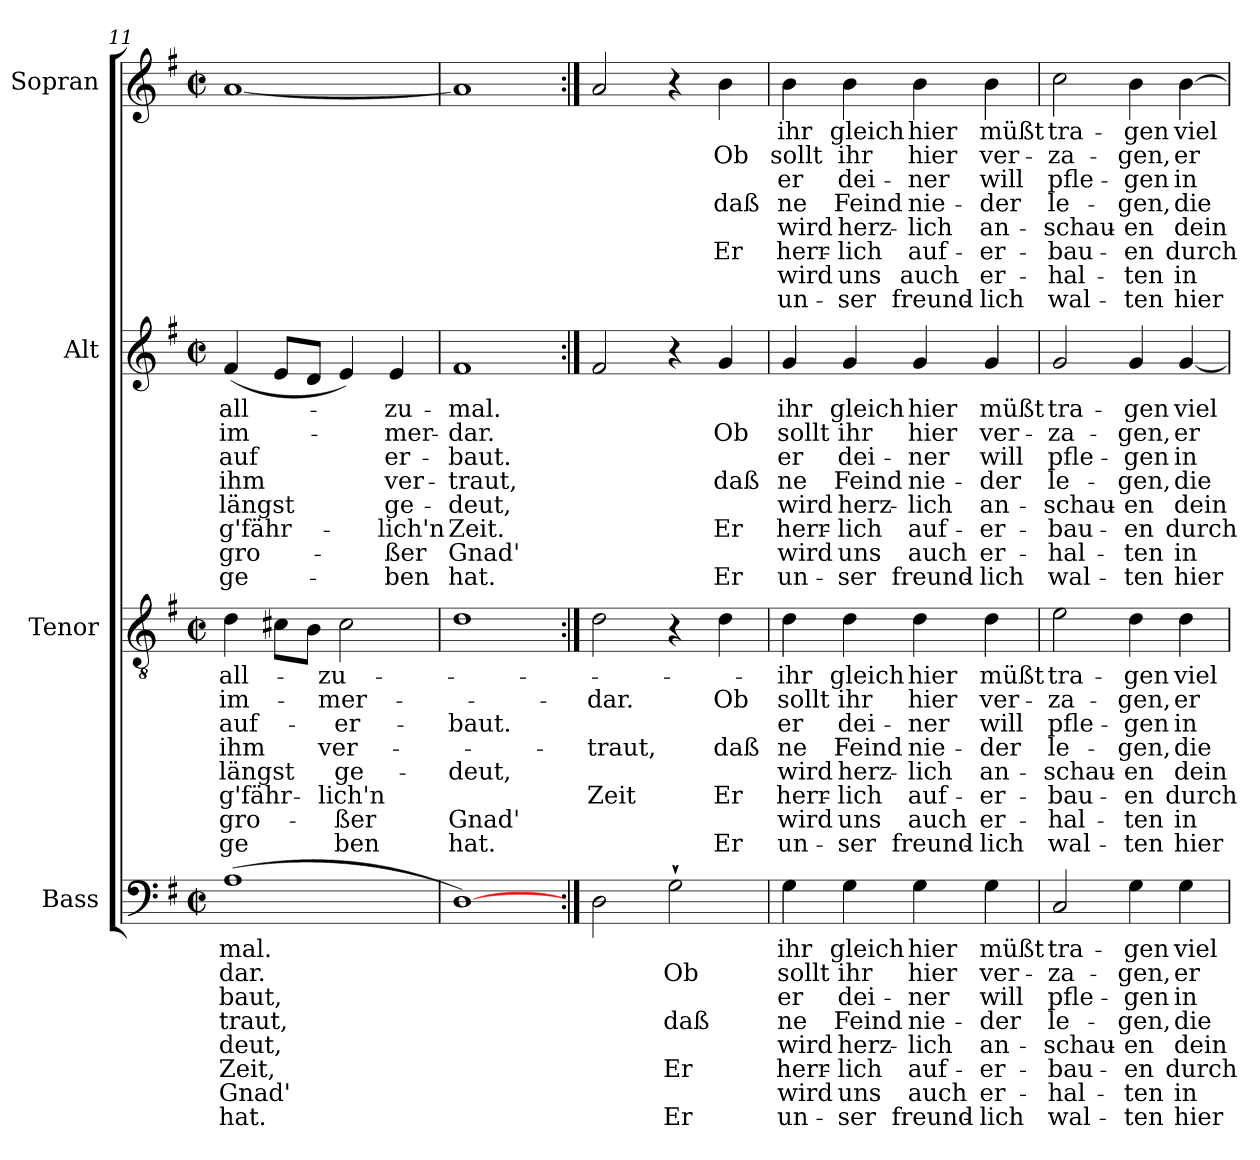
**kern	**text	**text	**text	**text	**text	**text	**text	**text	**kern	**text	**text	**text	**text	**text	**text	**text	**text	**kern	**text	**text	**text	**text	**text	**text	**text	**text	**kern	**text	**text	**text	**text	**text	**text	**text	**text
*part4	*part4	*part4	*part4	*part4	*part4	*part4	*part4	*part4	*part3	*part3	*part3	*part3	*part3	*part3	*part3	*part3	*part3	*part2	*part2	*part2	*part2	*part2	*part2	*part2	*part2	*part2	*part1	*part1	*part1	*part1	*part1	*part1	*part1	*part1	*part1
*staff4	*staff4	*staff4	*staff4	*staff4	*staff4	*staff4	*staff4	*staff4	*staff3	*staff3	*staff3	*staff3	*staff3	*staff3	*staff3	*staff3	*staff3	*staff2	*staff2	*staff2	*staff2	*staff2	*staff2	*staff2	*staff2	*staff2	*staff1	*staff1	*staff1	*staff1	*staff1	*staff1	*staff1	*staff1	*staff1
*I"Bass	*	*	*	*	*	*	*	*	*I"Tenor	*	*	*	*	*	*	*	*	*I"Alt	*	*	*	*	*	*	*	*	*I"Sopran	*	*	*	*	*	*	*	*
!!LO:PB:g=z
*clefF4	*	*	*	*	*	*	*	*	*clefGv2	*	*	*	*	*	*	*	*	*clefG2	*	*	*	*	*	*	*	*	*clefG2	*	*	*	*	*	*	*	*
*k[f#]	*	*	*	*	*	*	*	*	*k[f#]	*	*	*	*	*	*	*	*	*k[f#]	*	*	*	*	*	*	*	*	*k[f#]	*	*	*	*	*	*	*	*
*G:	*	*	*	*	*	*	*	*	*G:	*	*	*	*	*	*	*	*	*G:	*	*	*	*	*	*	*	*	*G:	*	*	*	*	*	*	*	*
*M2/2	*	*	*	*	*	*	*	*	*M2/2	*	*	*	*	*	*	*	*	*M2/2	*	*	*	*	*	*	*	*	*M2/2	*	*	*	*	*	*	*	*
*met(c|)	*	*	*	*	*	*	*	*	*met(c|)	*	*	*	*	*	*	*	*	*met(c|)	*	*	*	*	*	*	*	*	*met(c|)	*	*	*	*	*	*	*	*
=11	=11	=11	=11	=11	=11	=11	=11	=11	=11	=11	=11	=11	=11	=11	=11	=11	=11	=11	=11	=11	=11	=11	=11	=11	=11	=11	=11	=11	=11	=11	=11	=11	=11	=11	=11
!	!LO:LY:b	!LO:LY:b	!LO:LY:b	!LO:LY:b	!LO:LY:b	!LO:LY:b	!LO:LY:b	!LO:LY:b	!	!LO:LY:b	!LO:LY:b	!LO:LY:b	!LO:LY:b	!LO:LY:b	!LO:LY:b	!LO:LY:b	!LO:LY:b	!	!LO:LY:b	!LO:LY:b	!LO:LY:b	!LO:LY:b	!LO:LY:b	!LO:LY:b	!LO:LY:b	!LO:LY:b	!	!	!	!	!	!	!	!	!
(>1A	-mal.	dar.	-baut,	-traut,	-deut,	Zeit,	Gnad'	hat.	4d\	all-	im-	auf-	ihm	-längst	g'fähr-	gro-	-ge	(<4f#/	all-	im-	auf	ihm	-längst	g'fähr-	gro-	-ge-	[1a	.	.	.	.	.	.	.	.
.	.	.	.	.	.	.	.	.	8c#X\L	.	.	.	.	.	.	.	.	8e/L	.	.	.	.	.	.	.	.	.	.	.	.	.	.	.	.	.
.	.	.	.	.	.	.	.	.	8B\J	.	.	.	.	.	.	.	.	8d/J	.	.	.	.	.	.	.	.	.	.	.	.	.	.	.	.	.
!	!	!	!	!	!	!	!	!	!	!LO:LY:b	!LO:LY:b	!LO:LY:b	!LO:LY:b	!LO:LY:b	!LO:LY:b	!LO:LY:b	!LO:LY:b	!	!	!	!	!	!	!	!	!	!	!	!	!	!	!	!	!	!
.	.	.	.	.	.	.	.	.	2c#\	-zu-	-mer-	-er-	ver-	ge-	-lich'n	-ßer	ben	4e/)	.	.	.	.	.	.	.	.	.	.	.	.	.	.	.	.	.
!	!	!	!	!	!	!	!	!	!	!	!	!	!	!	!	!	!	!	!LO:LY:b	!LO:LY:b	!LO:LY:b	!LO:LY:b	!LO:LY:b	!LO:LY:b	!LO:LY:b	!LO:LY:b	!	!	!	!	!	!	!	!	!
.	.	.	.	.	.	.	.	.	.	.	.	.	.	.	.	.	.	4e/	-zu-	-mer-	er-	ver-	ge-	-lich'n	-ßer	-ben	.	.	.	.	.	.	.	.	.
=12	=12	=12	=12	=12	=12	=12	=12	=12	=12	=12	=12	=12	=12	=12	=12	=12	=12	=12	=12	=12	=12	=12	=12	=12	=12	=12	=12	=12	=12	=12	=12	=12	=12	=12	=12
!	!	!	!	!	!	!	!	!	!	!	!	!LO:LY:b	!	!LO:LY:b	!	!LO:LY:b	!LO:LY:b	!	!LO:LY:b	!LO:LY:b	!LO:LY:b	!LO:LY:b	!LO:LY:b	!LO:LY:b	!LO:LY:b	!LO:LY:b	!	!	!	!	!	!	!	!	!
[1D)	.	.	.	.	.	.	.	.	1d	.	.	-baut.	.	-deut,	.	Gnad'	hat.	1f#	-mal.	-dar.	-baut.	-traut,	-deut,	Zeit.	Gnad'	hat.	1a]	.	.	.	.	.	.	.	.
=13:|!	=13:|!	=13:|!	=13:|!	=13:|!	=13:|!	=13:|!	=13:|!	=13:|!	=13:|!	=13:|!	=13:|!	=13:|!	=13:|!	=13:|!	=13:|!	=13:|!	=13:|!	=13:|!	=13:|!	=13:|!	=13:|!	=13:|!	=13:|!	=13:|!	=13:|!	=13:|!	=13:|!	=13:|!	=13:|!	=13:|!	=13:|!	=13:|!	=13:|!	=13:|!	=13:|!
!	!	!	!	!	!	!	!	!	!	!	!LO:LY:b	!	!LO:LY:b	!	!LO:LY:b	!	!	!	!	!	!	!	!	!	!	!	!	!	!	!	!	!	!	!	!
2D\	.	.	.	.	.	.	.	.	2d\	.	-dar.	.	-traut,	.	Zeit	.	.	2f#/	.	.	.	.	.	.	.	.	2a/	.	.	.	.	.	.	.	.
!	!	!LO:LY:b	!	!LO:LY:b	!	!LO:LY:b	!	!LO:LY:b	!	!	!	!	!	!	!	!	!	!	!	!	!	!	!	!	!	!	!	!	!	!	!	!	!	!	!
2G`>\	.	Ob	.	daß	.	Er	.	Er	4r	.	.	.	.	.	.	.	.	4r	.	.	.	.	.	.	.	.	4r	.	.	.	.	.	.	.	.
!	!	!	!	!	!	!	!	!	!	!	!LO:LY:b	!	!LO:LY:b	!	!LO:LY:b	!	!LO:LY:b	!	!	!LO:LY:b	!	!LO:LY:b	!	!LO:LY:b	!	!LO:LY:b	!	!	!LO:LY:b	!	!LO:LY:b	!	!LO:LY:b	!	!
.	.	.	.	.	.	.	.	.	4d\	.	Ob	.	daß	.	Er	.	Er	4g/	.	Ob	.	daß	.	Er	.	Er	4b\	.	Ob	.	daß	.	Er	.	.
=14	=14	=14	=14	=14	=14	=14	=14	=14	=14	=14	=14	=14	=14	=14	=14	=14	=14	=14	=14	=14	=14	=14	=14	=14	=14	=14	=14	=14	=14	=14	=14	=14	=14	=14	=14
!	!LO:LY:b	!LO:LY:b	!LO:LY:b	!LO:LY:b	!LO:LY:b	!LO:LY:b	!LO:LY:b	!LO:LY:b	!	!LO:LY:b	!LO:LY:b	!LO:LY:b	!LO:LY:b	!LO:LY:b	!LO:LY:b	!LO:LY:b	!LO:LY:b	!	!LO:LY:b	!LO:LY:b	!LO:LY:b	!LO:LY:b	!LO:LY:b	!LO:LY:b	!LO:LY:b	!LO:LY:b	!	!LO:LY:b	!LO:LY:b	!LO:LY:b	!LO:LY:b	!LO:LY:b	!LO:LY:b	!LO:LY:b	!LO:LY:b
4G\	ihr	sollt	er	ne	wird	herr-	wird	un-	4d\	ihr	sollt	er	ne	wird	herr-	wird	un-	4g/	ihr	sollt	er	ne	wird	herr-	wird	un-	4b\	ihr	sollt	er	ne	wird	herr-	wird	un-
!	!LO:LY:b	!LO:LY:b	!LO:LY:b	!LO:LY:b	!LO:LY:b	!LO:LY:b	!LO:LY:b	!LO:LY:b	!	!LO:LY:b	!LO:LY:b	!LO:LY:b	!LO:LY:b	!LO:LY:b	!LO:LY:b	!LO:LY:b	!LO:LY:b	!	!LO:LY:b	!LO:LY:b	!LO:LY:b	!LO:LY:b	!LO:LY:b	!LO:LY:b	!LO:LY:b	!LO:LY:b	!	!LO:LY:b	!LO:LY:b	!LO:LY:b	!LO:LY:b	!LO:LY:b	!LO:LY:b	!LO:LY:b	!LO:LY:b
4G\	gleich	ihr	dei-	Feind	herz-	-lich	uns	-ser	4d\	gleich	ihr	dei-	Feind	herz-	-lich	uns	-ser	4g/	gleich	ihr	dei-	Feind	herz-	-lich	uns	-ser	4b\	gleich	ihr	dei-	Feind	herz-	-lich	uns	-ser
!	!LO:LY:b	!LO:LY:b	!LO:LY:b	!LO:LY:b	!LO:LY:b	!LO:LY:b	!LO:LY:b	!LO:LY:b	!	!LO:LY:b	!LO:LY:b	!LO:LY:b	!LO:LY:b	!LO:LY:b	!LO:LY:b	!LO:LY:b	!LO:LY:b	!	!LO:LY:b	!LO:LY:b	!LO:LY:b	!LO:LY:b	!LO:LY:b	!LO:LY:b	!LO:LY:b	!LO:LY:b	!	!LO:LY:b	!LO:LY:b	!LO:LY:b	!LO:LY:b	!LO:LY:b	!LO:LY:b	!LO:LY:b	!LO:LY:b
4G\	hier	hier	-ner	nie-	-lich	auf-	auch	freund-	4d\	hier	hier	-ner	nie-	-lich	auf-	auch	freund-	4g/	hier	hier	-ner	nie-	-lich	auf-	auch	freund-	4b\	hier	hier	-ner	nie-	-lich	auf-	auch	freund-
!	!LO:LY:b	!LO:LY:b	!LO:LY:b	!LO:LY:b	!LO:LY:b	!LO:LY:b	!LO:LY:b	!LO:LY:b	!	!LO:LY:b	!LO:LY:b	!LO:LY:b	!LO:LY:b	!LO:LY:b	!LO:LY:b	!LO:LY:b	!LO:LY:b	!	!LO:LY:b	!LO:LY:b	!LO:LY:b	!LO:LY:b	!LO:LY:b	!LO:LY:b	!LO:LY:b	!LO:LY:b	!	!LO:LY:b	!LO:LY:b	!LO:LY:b	!LO:LY:b	!LO:LY:b	!LO:LY:b	!LO:LY:b	!LO:LY:b
4G\	müßt	ver-	will	-der	an-	-er-	er-	-lich	4d\	müßt	ver-	will	-der	an-	-er-	er-	-lich	4g/	müßt	ver-	will	-der	an-	-er-	er-	-lich	4b\	müßt	ver-	will	-der	an-	-er-	er-	-lich
=15	=15	=15	=15	=15	=15	=15	=15	=15	=15	=15	=15	=15	=15	=15	=15	=15	=15	=15	=15	=15	=15	=15	=15	=15	=15	=15	=15	=15	=15	=15	=15	=15	=15	=15	=15
!	!LO:LY:b	!LO:LY:b	!LO:LY:b	!LO:LY:b	!LO:LY:b	!LO:LY:b	!LO:LY:b	!LO:LY:b	!	!LO:LY:b	!LO:LY:b	!LO:LY:b	!LO:LY:b	!LO:LY:b	!LO:LY:b	!LO:LY:b	!LO:LY:b	!	!LO:LY:b	!LO:LY:b	!LO:LY:b	!LO:LY:b	!LO:LY:b	!LO:LY:b	!LO:LY:b	!LO:LY:b	!	!LO:LY:b	!LO:LY:b	!LO:LY:b	!LO:LY:b	!LO:LY:b	!LO:LY:b	!LO:LY:b	!LO:LY:b
2C/	tra-	-za-	pfle-	le-	-schau-	-bau-	-hal-	wal-	2e\	tra-	-za-	pfle-	le-	-schau-	-bau-	-hal-	wal-	2g/	tra-	-za-	pfle-	le-	-schau-	-bau-	-hal-	wal-	2cc\	tra-	-za-	pfle-	le-	-schau-	-bau-	-hal-	wal-
!	!LO:LY:b	!LO:LY:b	!LO:LY:b	!LO:LY:b	!LO:LY:b	!LO:LY:b	!LO:LY:b	!LO:LY:b	!	!LO:LY:b	!LO:LY:b	!LO:LY:b	!LO:LY:b	!LO:LY:b	!LO:LY:b	!LO:LY:b	!LO:LY:b	!	!LO:LY:b	!LO:LY:b	!LO:LY:b	!LO:LY:b	!LO:LY:b	!LO:LY:b	!LO:LY:b	!LO:LY:b	!	!LO:LY:b	!LO:LY:b	!LO:LY:b	!LO:LY:b	!LO:LY:b	!LO:LY:b	!LO:LY:b	!LO:LY:b
4G\	-gen	-gen,	-gen	-gen,	-en	-en	-ten	-ten	4d\	-gen	-gen,	-gen	-gen,	-en	-en	-ten	-ten	4g/	-gen	-gen,	-gen	-gen,	-en	-en	-ten	-ten	4b\	-gen	-gen,	-gen	-gen,	-en	-en	-ten	-ten
!	!LO:LY:b	!LO:LY:b	!LO:LY:b	!LO:LY:b	!LO:LY:b	!LO:LY:b	!LO:LY:b	!LO:LY:b	!	!LO:LY:b	!LO:LY:b	!LO:LY:b	!LO:LY:b	!LO:LY:b	!LO:LY:b	!LO:LY:b	!LO:LY:b	!	!LO:LY:b	!LO:LY:b	!LO:LY:b	!LO:LY:b	!LO:LY:b	!LO:LY:b	!LO:LY:b	!LO:LY:b	!	!LO:LY:b	!LO:LY:b	!LO:LY:b	!LO:LY:b	!LO:LY:b	!LO:LY:b	!LO:LY:b	!LO:LY:b
4G\	viel	er	in	die	dein	durch	in	hier	4d\	viel	er	in	die	dein	durch	in	hier	[4g/	viel	er	in	die	dein	durch	in	hier	[4b\	viel	er	in	die	dein	durch	in	hier
=	=	=	=	=	=	=	=	=	=	=	=	=	=	=	=	=	=	=	=	=	=	=	=	=	=	=	=	=	=	=	=	=	=	=	=
*-	*-	*-	*-	*-	*-	*-	*-	*-	*-	*-	*-	*-	*-	*-	*-	*-	*-	*-	*-	*-	*-	*-	*-	*-	*-	*-	*-	*-	*-	*-	*-	*-	*-	*-	*-
